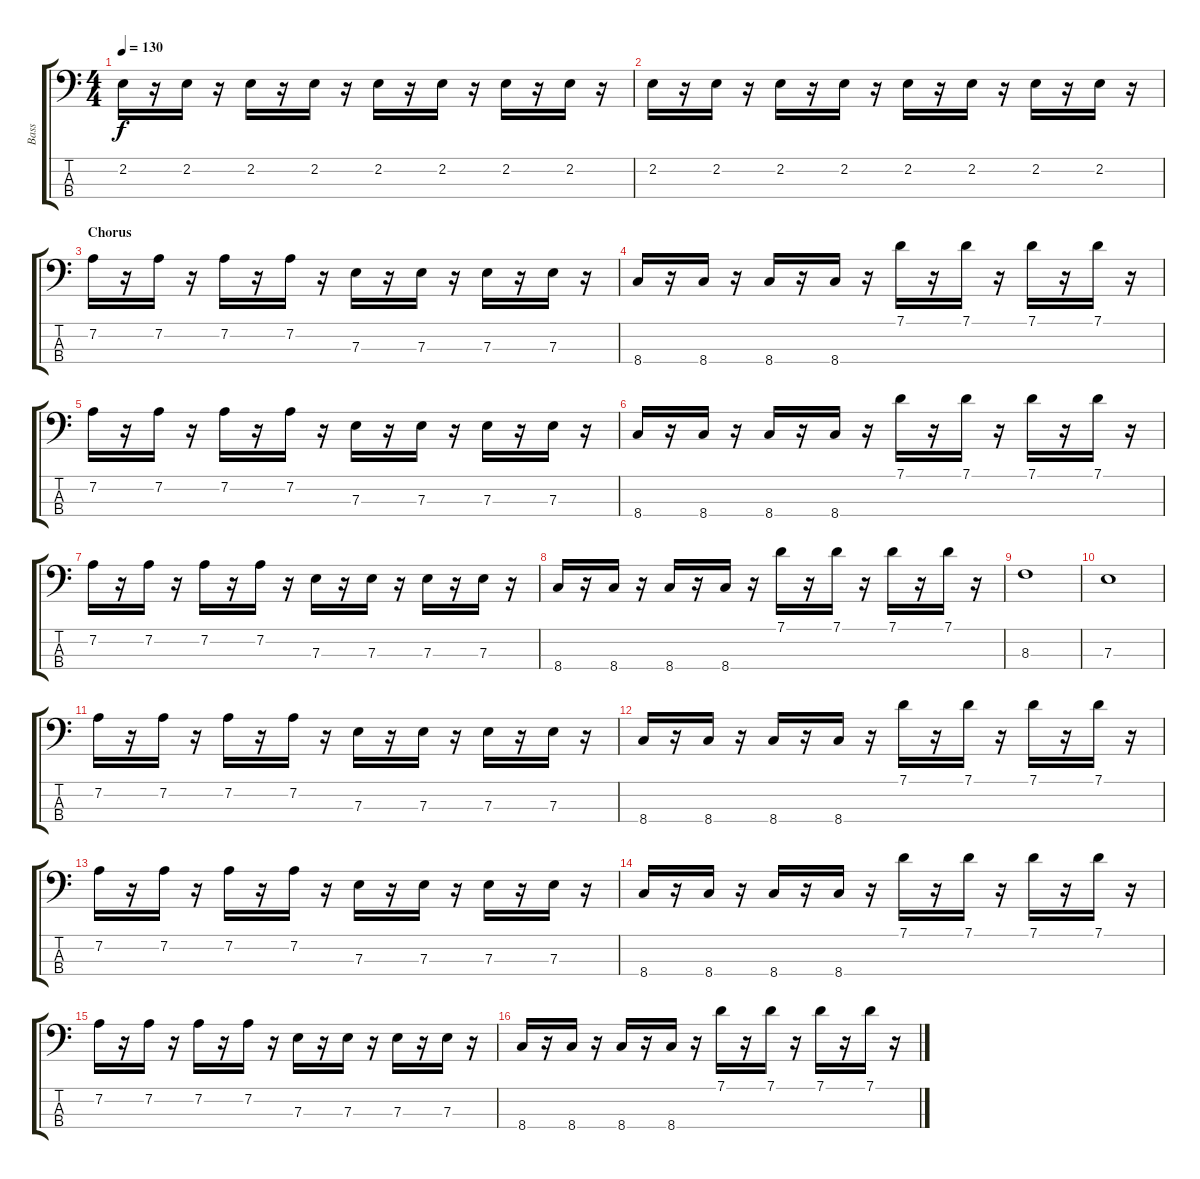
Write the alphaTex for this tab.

\track ("Bass" "Bass") {instrument electricbasspick}
\staff {score tabs}
\tuning (G2 D2 A1 E1) {hide}
\ts (4 4)
\tempo 130
\clef f4
\ks c
2.2.16{dy f} r.16 2.2.16 r.16 2.2.16 r.16 2.2.16 r.16 2.2.16 r.16 2.2.16 r.16 2.2.16 r.16 2.2.16 r.16 |
2.2.16 r.16 2.2.16 r.16 2.2.16 r.16 2.2.16 r.16 2.2.16 r.16 2.2.16 r.16 2.2.16 r.16 2.2.16 r.16 |
\section ("" "Chorus")
7.2.16 r.16 7.2.16 r.16 7.2.16 r.16 7.2.16 r.16 7.3.16 r.16 7.3.16 r.16 7.3.16 r.16 7.3.16 r.16 |
8.4.16 r.16 8.4.16 r.16 8.4.16 r.16 8.4.16 r.16 7.1.16 r.16 7.1.16 r.16 7.1.16 r.16 7.1.16 r.16 |
7.2.16 r.16 7.2.16 r.16 7.2.16 r.16 7.2.16 r.16 7.3.16 r.16 7.3.16 r.16 7.3.16 r.16 7.3.16 r.16 |
8.4.16 r.16 8.4.16 r.16 8.4.16 r.16 8.4.16 r.16 7.1.16 r.16 7.1.16 r.16 7.1.16 r.16 7.1.16 r.16 |
7.2.16 r.16 7.2.16 r.16 7.2.16 r.16 7.2.16 r.16 7.3.16 r.16 7.3.16 r.16 7.3.16 r.16 7.3.16 r.16 |
8.4.16 r.16 8.4.16 r.16 8.4.16 r.16 8.4.16 r.16 7.1.16 r.16 7.1.16 r.16 7.1.16 r.16 7.1.16 r.16 |
8.3.1 |
7.3.1 |
7.2.16 r.16 7.2.16 r.16 7.2.16 r.16 7.2.16 r.16 7.3.16 r.16 7.3.16 r.16 7.3.16 r.16 7.3.16 r.16 |
8.4.16 r.16 8.4.16 r.16 8.4.16 r.16 8.4.16 r.16 7.1.16 r.16 7.1.16 r.16 7.1.16 r.16 7.1.16 r.16 |
7.2.16 r.16 7.2.16 r.16 7.2.16 r.16 7.2.16 r.16 7.3.16 r.16 7.3.16 r.16 7.3.16 r.16 7.3.16 r.16 |
8.4.16 r.16 8.4.16 r.16 8.4.16 r.16 8.4.16 r.16 7.1.16 r.16 7.1.16 r.16 7.1.16 r.16 7.1.16 r.16 |
7.2.16 r.16 7.2.16 r.16 7.2.16 r.16 7.2.16 r.16 7.3.16 r.16 7.3.16 r.16 7.3.16 r.16 7.3.16 r.16 |
8.4.16 r.16 8.4.16 r.16 8.4.16 r.16 8.4.16 r.16 7.1.16 r.16 7.1.16 r.16 7.1.16 r.16 7.1.16 r.16
